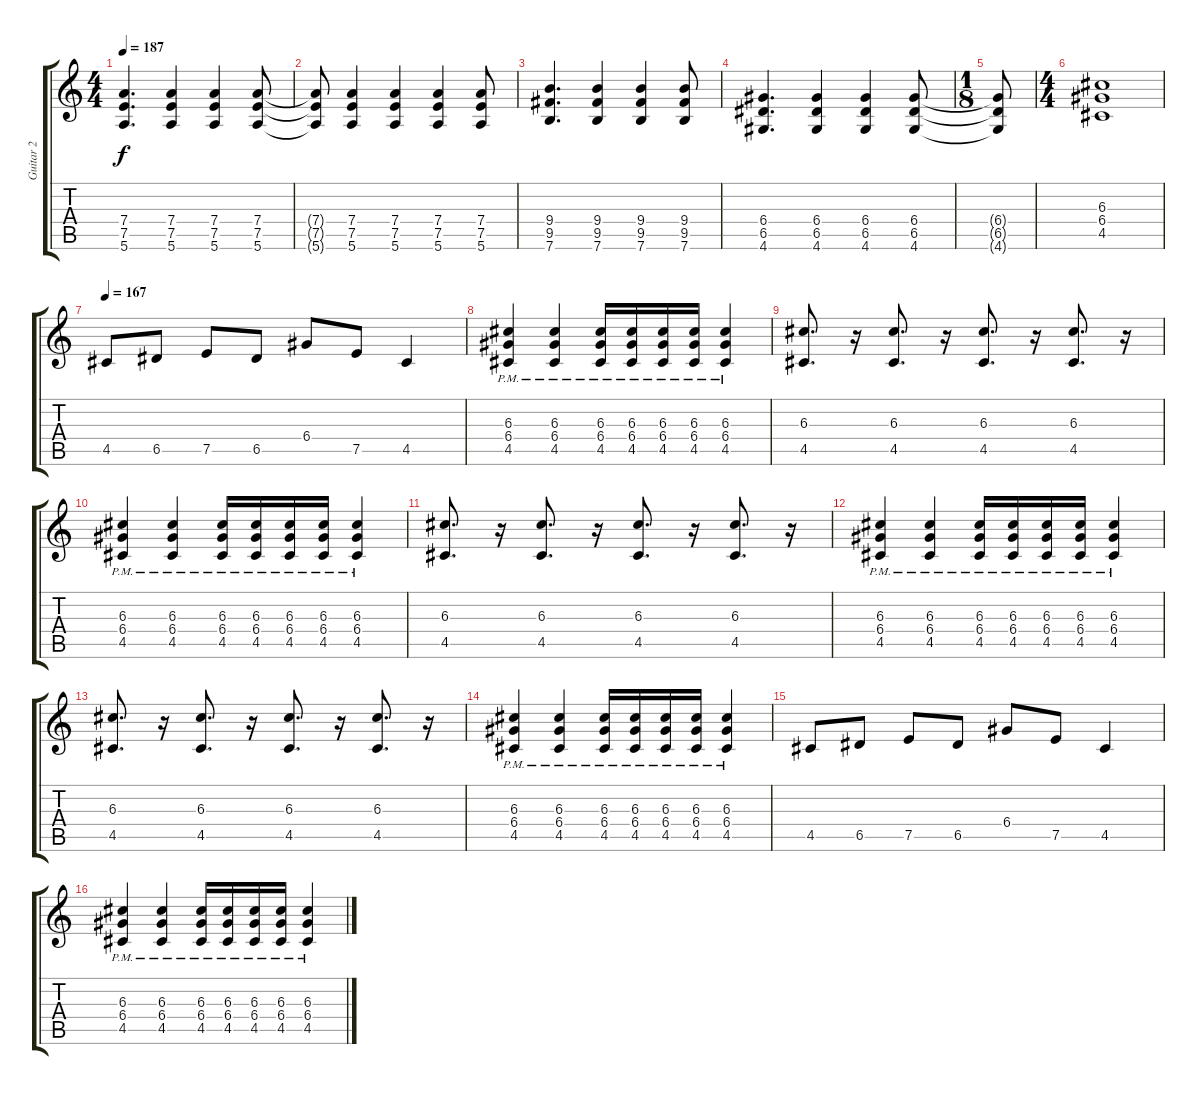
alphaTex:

\track ("Guitar 2" "Guitar 2") {instrument overdrivenguitar}
\staff {score tabs}
\tuning (E4 B3 G3 D3 A2 E2) {hide}
\ts (4 4)
\tempo 187
\clef g2
\ks c
(7.4 7.5 5.6).4{d dy f} (7.4 7.5 5.6).4 (7.4 7.5 5.6).4 (7.4 7.5 5.6).8 |
(7.4{t} 7.5{t} 5.6{t}).8 (7.4 7.5 5.6).4 (7.4 7.5 5.6).4 (7.4 7.5 5.6).4 (7.4 7.5 5.6).8 |
(9.4 9.5 7.6).4{d} (9.4 9.5 7.6).4 (9.4 9.5 7.6).4 (9.4 9.5 7.6).8 |
(6.4 6.5 4.6).4{d} (6.4 6.5 4.6).4 (6.4 6.5 4.6).4 (6.4 6.5 4.6).8 |
\ts (1 8)
(6.4{t} 6.5{t} 4.6{t}).8 |
\ts (4 4)
(6.3 6.4 4.5).1 |
\tempo 167
4.5.8 6.5.8 7.5.8 6.5.8 6.4.8 7.5.8 4.5.4 |
(6.3{pm} 6.4{pm} 4.5{pm}).4 (6.3{pm} 6.4{pm} 4.5{pm}).4 (6.3{pm} 6.4{pm} 4.5{pm}).16 (6.3{pm} 6.4{pm} 4.5{pm}).16 (6.3{pm} 6.4{pm} 4.5{pm}).16 (6.3{pm} 6.4{pm} 4.5{pm}).16 (6.3{pm} 6.4{pm} 4.5{pm}).4 |
(6.3 4.5).8{d} r.16 (6.3 4.5).8{d} r.16 (6.3 4.5).8{d} r.16 (6.3 4.5).8{d} r.16 |
(6.3{pm} 6.4{pm} 4.5{pm}).4 (6.3{pm} 6.4{pm} 4.5{pm}).4 (6.3{pm} 6.4{pm} 4.5{pm}).16 (6.3{pm} 6.4{pm} 4.5{pm}).16 (6.3{pm} 6.4{pm} 4.5{pm}).16 (6.3{pm} 6.4{pm} 4.5{pm}).16 (6.3{pm} 6.4{pm} 4.5{pm}).4 |
(6.3 4.5).8{d} r.16 (6.3 4.5).8{d} r.16 (6.3 4.5).8{d} r.16 (6.3 4.5).8{d} r.16 |
(6.3{pm} 6.4{pm} 4.5{pm}).4 (6.3{pm} 6.4{pm} 4.5{pm}).4 (6.3{pm} 6.4{pm} 4.5{pm}).16 (6.3{pm} 6.4{pm} 4.5{pm}).16 (6.3{pm} 6.4{pm} 4.5{pm}).16 (6.3{pm} 6.4{pm} 4.5{pm}).16 (6.3{pm} 6.4{pm} 4.5{pm}).4 |
(6.3 4.5).8{d} r.16 (6.3 4.5).8{d} r.16 (6.3 4.5).8{d} r.16 (6.3 4.5).8{d} r.16 |
(6.3{pm} 6.4{pm} 4.5{pm}).4 (6.3{pm} 6.4{pm} 4.5{pm}).4 (6.3{pm} 6.4{pm} 4.5{pm}).16 (6.3{pm} 6.4{pm} 4.5{pm}).16 (6.3{pm} 6.4{pm} 4.5{pm}).16 (6.3{pm} 6.4{pm} 4.5{pm}).16 (6.3{pm} 6.4{pm} 4.5{pm}).4 |
4.5.8 6.5.8 7.5.8 6.5.8 6.4.8 7.5.8 4.5.4 |
(6.3{pm} 6.4{pm} 4.5{pm}).4 (6.3{pm} 6.4{pm} 4.5{pm}).4 (6.3{pm} 6.4{pm} 4.5{pm}).16 (6.3{pm} 6.4{pm} 4.5{pm}).16 (6.3{pm} 6.4{pm} 4.5{pm}).16 (6.3{pm} 6.4{pm} 4.5{pm}).16 (6.3{pm} 6.4{pm} 4.5{pm}).4
